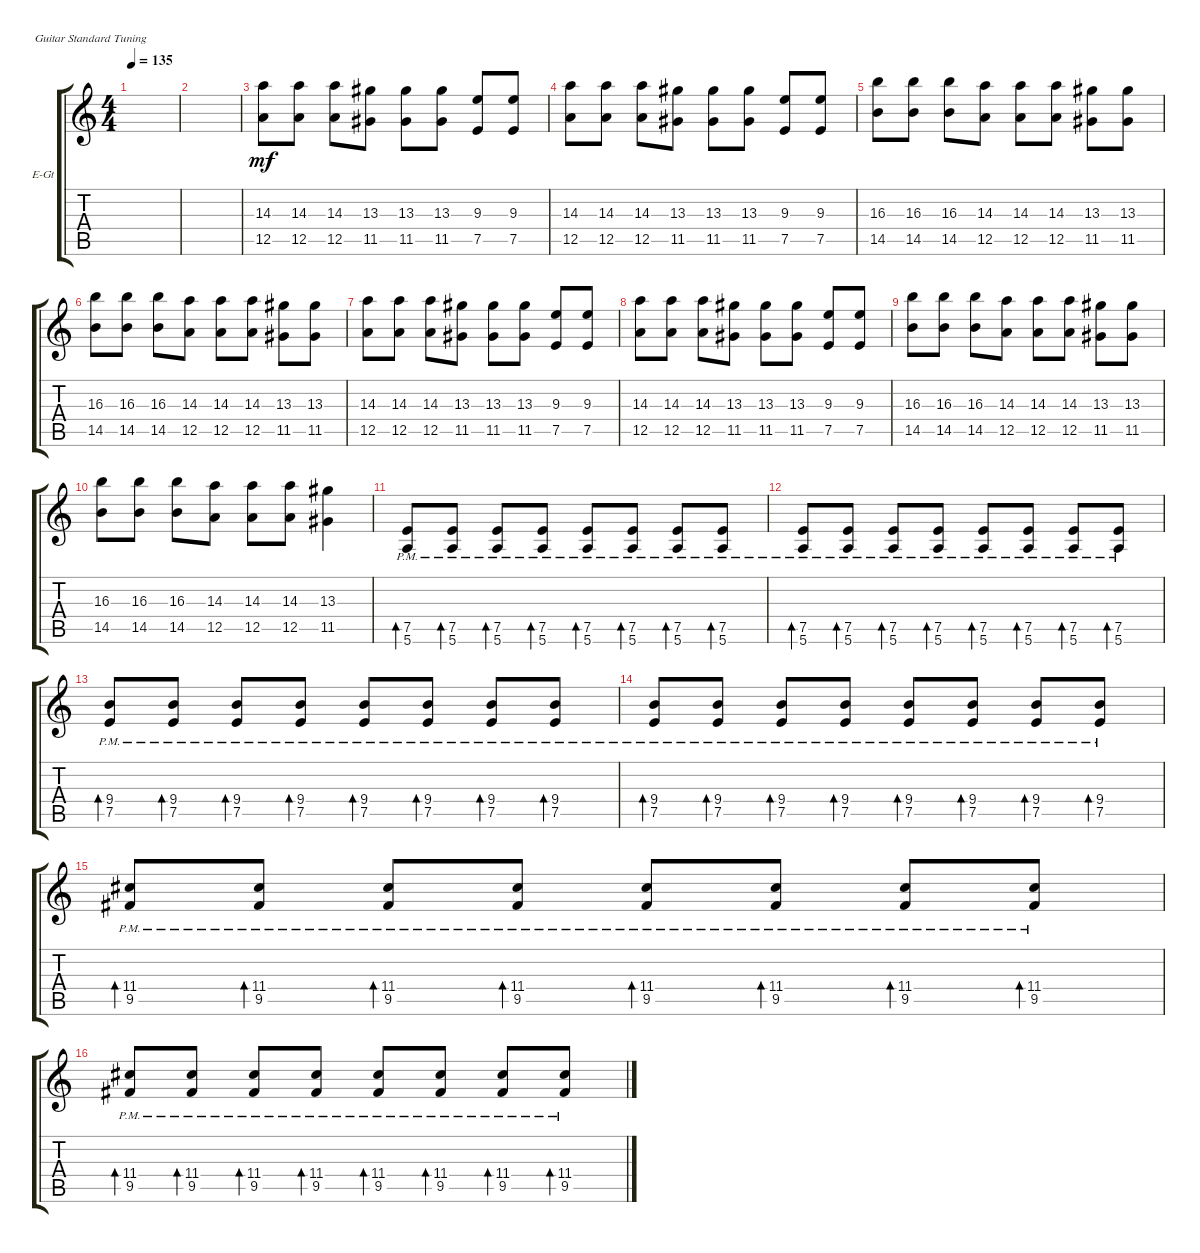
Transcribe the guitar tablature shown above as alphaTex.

\defaultSystemsLayout 4
\bracketExtendMode groupsimilarinstruments
\firstSystemTrackNameOrientation horizontal
\otherSystemsTrackNameOrientation horizontal
\track ("Electric Guitar" "E-Gt") {instrument distortionguitar}
\staff {score tabs}
\tuning (E4 B3 G3 D3 A2 E2)
\ts (4 4)
\tempo 135
\clef g2
\ks c
|
|
(12.5 14.3).8{dy mf} (12.5 14.3).8 (12.5 14.3).8 (11.5 13.3).8 (11.5 13.3).8 (11.5 13.3).8 (7.5 9.3).8 (7.5 9.3).8 |
(12.5 14.3).8 (12.5 14.3).8 (12.5 14.3).8 (11.5 13.3).8 (11.5 13.3).8 (11.5 13.3).8 (7.5 9.3).8 (7.5 9.3).8 |
(14.5 16.3).8 (14.5 16.3).8 (14.5 16.3).8 (12.5 14.3).8 (12.5 14.3).8 (12.5 14.3).8 (11.5 13.3).8 (11.5 13.3).8 |
(14.5 16.3).8 (14.5 16.3).8 (14.5 16.3).8 (12.5 14.3).8 (12.5 14.3).8 (12.5 14.3).8 (11.5 13.3).8 (11.5 13.3).8 |
(12.5 14.3).8 (12.5 14.3).8 (12.5 14.3).8 (11.5 13.3).8 (11.5 13.3).8 (11.5 13.3).8 (7.5 9.3).8 (7.5 9.3).8 |
(12.5 14.3).8 (12.5 14.3).8 (12.5 14.3).8 (11.5 13.3).8 (11.5 13.3).8 (11.5 13.3).8 (7.5 9.3).8 (7.5 9.3).8 |
(14.5 16.3).8 (14.5 16.3).8 (14.5 16.3).8 (12.5 14.3).8 (12.5 14.3).8 (12.5 14.3).8 (11.5 13.3).8 (11.5 13.3).8 |
(14.5 16.3).8 (14.5 16.3).8 (14.5 16.3).8 (12.5 14.3).8 (12.5 14.3).8 (12.5 14.3).8 (11.5 13.3).4 |
(5.6{pm} 7.5{pm}).8{bd 30} (5.6{pm} 7.5{pm}).8{bd 30} (5.6{pm} 7.5{pm}).8{bd 30} (5.6{pm} 7.5{pm}).8{bd 30} (5.6{pm} 7.5{pm}).8{bd 30} (5.6{pm} 7.5{pm}).8{bd 30} (5.6{pm} 7.5{pm}).8{bd 30} (5.6{pm} 7.5{pm}).8{bd 30} |
(5.6{pm} 7.5{pm}).8{bd 30} (5.6{pm} 7.5{pm}).8{bd 30} (5.6{pm} 7.5{pm}).8{bd 30} (5.6{pm} 7.5{pm}).8{bd 30} (5.6{pm} 7.5{pm}).8{bd 30} (5.6{pm} 7.5{pm}).8{bd 30} (5.6{pm} 7.5{pm}).8{bd 30} (5.6{pm} 7.5{pm}).8{bd 30} |
(7.5{pm} 9.4{pm}).8{bd 30} (7.5{pm} 9.4{pm}).8{bd 30} (7.5{pm} 9.4{pm}).8{bd 30} (7.5{pm} 9.4{pm}).8{bd 30} (7.5{pm} 9.4{pm}).8{bd 30} (7.5{pm} 9.4{pm}).8{bd 30} (7.5{pm} 9.4{pm}).8{bd 30} (7.5{pm} 9.4{pm}).8{bd 30} |
(7.5{pm} 9.4{pm}).8{bd 30} (7.5{pm} 9.4{pm}).8{bd 30} (7.5{pm} 9.4{pm}).8{bd 30} (7.5{pm} 9.4{pm}).8{bd 30} (7.5{pm} 9.4{pm}).8{bd 30} (7.5{pm} 9.4{pm}).8{bd 30} (7.5{pm} 9.4{pm}).8{bd 30} (7.5{pm} 9.4{pm}).8{bd 30} |
(9.5{pm} 11.4{pm}).8{bd 30} (9.5{pm} 11.4{pm}).8{bd 30} (9.5{pm} 11.4{pm}).8{bd 30} (9.5{pm} 11.4{pm}).8{bd 30} (9.5{pm} 11.4{pm}).8{bd 30} (9.5{pm} 11.4{pm}).8{bd 30} (9.5{pm} 11.4{pm}).8{bd 30} (9.5{pm} 11.4{pm}).8{bd 30} |
(9.5{pm} 11.4{pm}).8{bd 30} (9.5{pm} 11.4{pm}).8{bd 30} (9.5{pm} 11.4{pm}).8{bd 30} (9.5{pm} 11.4{pm}).8{bd 30} (9.5{pm} 11.4{pm}).8{bd 30} (9.5{pm} 11.4{pm}).8{bd 30} (9.5{pm} 11.4{pm}).8{bd 30} (9.5{pm} 11.4{pm}).8{bd 30}
